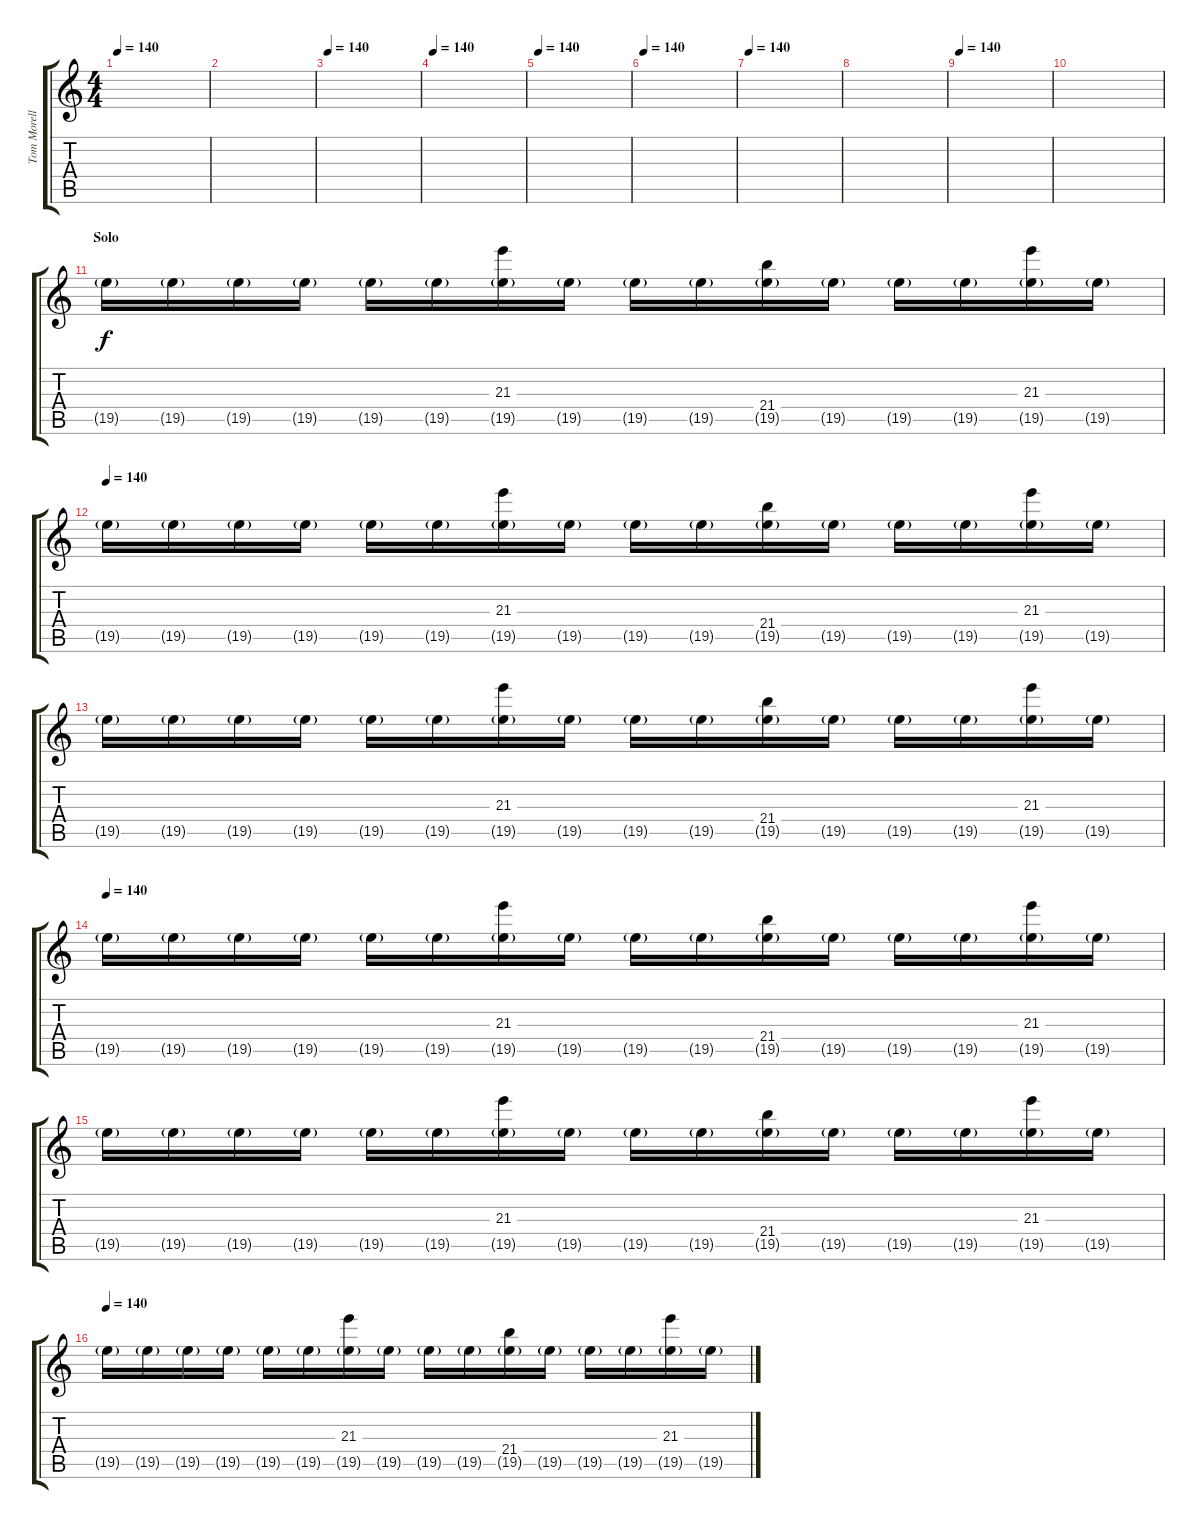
\track ("Tom Morello 2" "Tom Morell") {instrument distortionguitar}
\staff {score tabs}
\tuning (E4 B3 G3 D3 A2 E2) {hide}
\ts (4 4)
\tempo 140
\clef g2
\ks c
|
|
\tempo 140
|
\tempo 140
|
\tempo 130
\tempo 140
|
\tempo 140
|
\tempo 140
|
|
\tempo 140
|
|
\section ("" "Solo")
19.5{g}.16 19.5{g}.16 19.5{g}.16 19.5{g}.16 19.5{g}.16 19.5{g}.16 (21.3 19.5{g}).16 19.5{g}.16 19.5{g}.16 19.5{g}.16 (21.4 19.5{g}).16 19.5{g}.16 19.5{g}.16 19.5{g}.16 (21.3 19.5{g}).16 19.5{g}.16 |
\tempo 140
19.5{g}.16 19.5{g}.16 19.5{g}.16 19.5{g}.16 19.5{g}.16 19.5{g}.16 (21.3 19.5{g}).16 19.5{g}.16 19.5{g}.16 19.5{g}.16 (21.4 19.5{g}).16 19.5{g}.16 19.5{g}.16 19.5{g}.16 (21.3 19.5{g}).16 19.5{g}.16 |
19.5{g}.16 19.5{g}.16 19.5{g}.16 19.5{g}.16 19.5{g}.16 19.5{g}.16 (21.3 19.5{g}).16 19.5{g}.16 19.5{g}.16 19.5{g}.16 (21.4 19.5{g}).16 19.5{g}.16 19.5{g}.16 19.5{g}.16 (21.3 19.5{g}).16 19.5{g}.16 |
\tempo 140
19.5{g}.16 19.5{g}.16 19.5{g}.16 19.5{g}.16 19.5{g}.16 19.5{g}.16 (21.3 19.5{g}).16 19.5{g}.16 19.5{g}.16 19.5{g}.16 (21.4 19.5{g}).16 19.5{g}.16 19.5{g}.16 19.5{g}.16 (21.3 19.5{g}).16 19.5{g}.16 |
19.5{g}.16 19.5{g}.16 19.5{g}.16 19.5{g}.16 19.5{g}.16 19.5{g}.16 (21.3 19.5{g}).16 19.5{g}.16 19.5{g}.16 19.5{g}.16 (21.4 19.5{g}).16 19.5{g}.16 19.5{g}.16 19.5{g}.16 (21.3 19.5{g}).16 19.5{g}.16 |
\tempo 140
19.5{g}.16 19.5{g}.16 19.5{g}.16 19.5{g}.16 19.5{g}.16 19.5{g}.16 (21.3 19.5{g}).16 19.5{g}.16 19.5{g}.16 19.5{g}.16 (21.4 19.5{g}).16 19.5{g}.16 19.5{g}.16 19.5{g}.16 (21.3 19.5{g}).16 19.5{g}.16
